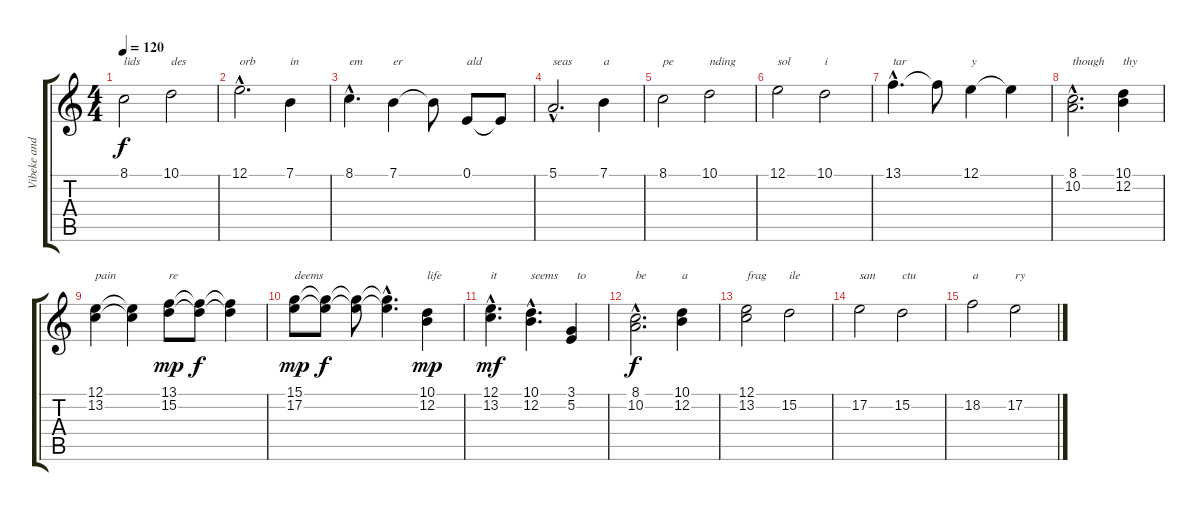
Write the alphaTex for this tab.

\track ("Vibeke and choir" "Vibeke and") {instrument choiraahs}
\staff {score tabs}
\tuning (E4 B3 G3 D3 A2 E2) {hide}
\ts (4 4)
\tempo 120
\clef g2
\ks c
8.1.2{txt "lids" dy f} 10.1.2{txt "des"} |
12.1{hac}.2{d txt "orb"} 7.1.4{txt "in"} |
8.1{hac}.4{d txt "em"} 7.1.4{txt "er"} 7.1{t}.8 0.1.8{txt "ald"} 0.1{t}.8 |
5.1{hac}.2{d txt "seas"} 7.1.4{txt "a "} |
8.1.2{txt "pe"} 10.1.2{txt "nding"} |
12.1.2{txt "sol"} 10.1.2{txt "i"} |
13.1{hac}.4{d txt "tar"} 13.1{t}.8 12.1.4{txt "y"} 12.1{t}.4 |
(8.1{hac} 10.2{hac}).2{d txt "though"} (10.1 12.2).4{txt "thy"} |
(12.1 13.2).4{txt "pain"} (12.1{t} 13.2{t}).4 (13.1 15.2).8{txt "re" dy mp} (13.1{t} 15.2{t}).8{dy f} (13.1{t} 15.2{t}).4 |
(15.1 17.2).8{txt "deems" dy mp} (15.1{t} 17.2{t}).8{dy f} (15.1{t} 17.2{t}).8 (15.1{hac t} 17.2{hac t}).4{d} (10.1 12.2).4{txt "life" dy mp} |
(12.1{hac} 13.2{hac}).4{d txt "it" dy mf} (10.1{hac} 12.2{hac}).4{d txt "seems"} (3.1 5.2).4{txt "  to"} |
(8.1{hac} 10.2{hac}).2{d txt "be" dy f} (10.1 12.2).4{txt "a "} |
(12.1 13.2).2{txt "frag"} 15.2.2{txt "ile"} |
17.2.2{txt "san"} 15.2.2{txt "ctu"} |
18.2.2{txt "a"} 17.2.2{txt "ry"}
